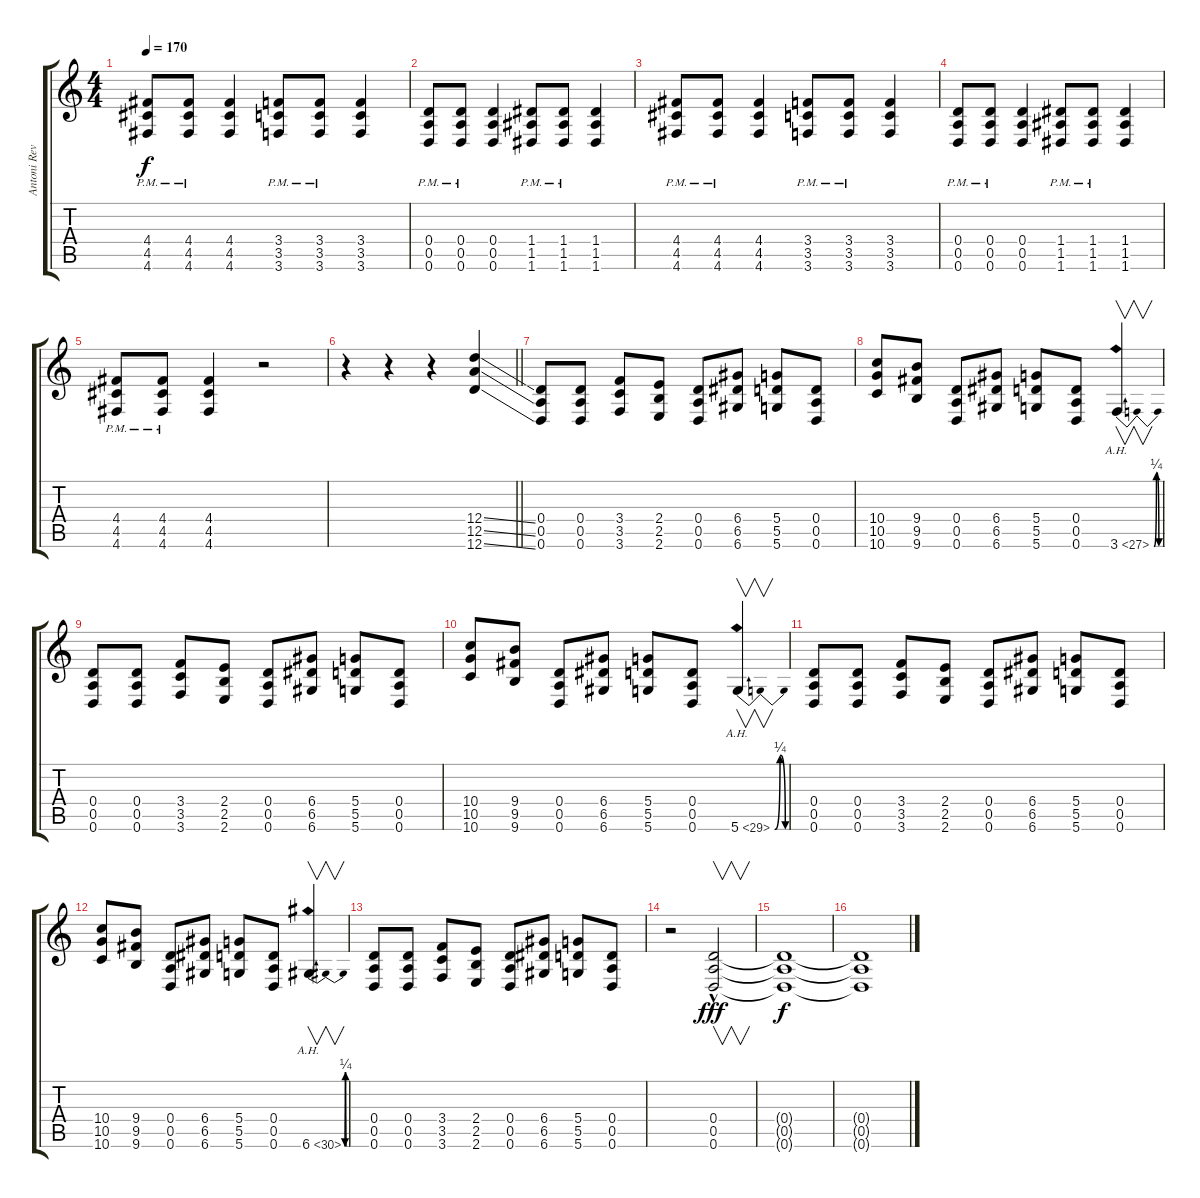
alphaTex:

\track ("Antoni Revenson" "Antoni Rev") {instrument distortionguitar}
\staff {score tabs}
\tuning (E4 B3 G3 D3 A2 D2) {hide}
\ts (4 4)
\tempo 170
\clef g2
\ks c
(4.4{pm} 4.5{pm} 4.6{pm}).8{dy f} (4.4{pm} 4.5{pm} 4.6{pm}).8 (4.4 4.5 4.6).4 (3.4{pm} 3.5{pm} 3.6{pm}).8 (3.4{pm} 3.5{pm} 3.6{pm}).8 (3.4 3.5 3.6).4 |
(0.4{pm} 0.5{pm} 0.6{pm}).8 (0.4{pm} 0.5{pm} 0.6{pm}).8 (0.4 0.5 0.6).4 (1.4{pm} 1.5{pm} 1.6{pm}).8 (1.4{pm} 1.5{pm} 1.6{pm}).8 (1.4 1.5 1.6).4 |
(4.4{pm} 4.5{pm} 4.6{pm}).8 (4.4{pm} 4.5{pm} 4.6{pm}).8 (4.4 4.5 4.6).4 (3.4{pm} 3.5{pm} 3.6{pm}).8 (3.4{pm} 3.5{pm} 3.6{pm}).8 (3.4 3.5 3.6).4 |
(0.4{pm} 0.5{pm} 0.6{pm}).8 (0.4{pm} 0.5{pm} 0.6{pm}).8 (0.4 0.5 0.6).4 (1.4{pm} 1.5{pm} 1.6{pm}).8 (1.4{pm} 1.5{pm} 1.6{pm}).8 (1.4 1.5 1.6).4 |
(4.4{pm} 4.5{pm} 4.6{pm}).8 (4.4{pm} 4.5{pm} 4.6{pm}).8 (4.4 4.5 4.6).4 r.2 |
\barLineRight lightlight
r.4 r.4 r.4 (12.4{ss} 12.5{ss} 12.6{ss}).4 |
(0.4 0.5 0.6).8 (0.4 0.5 0.6).8 (3.4 3.5 3.6).8 (2.4 2.5 2.6).8 (0.4 0.5 0.6).8 (6.4 6.5 6.6).8 (5.4 5.5 5.6).8 (0.4 0.5 0.6).8 |
(10.4 10.5 10.6).8 (9.4 9.5 9.6).8 (0.4 0.5 0.6).8 (6.4 6.5 6.6).8 (5.4 5.5 5.6).8 (0.4 0.5 0.6).8 3.6{be (bendrelease 0 0 15 1 15 1 60 0) ah 24}.4{v} |
(0.4 0.5 0.6).8 (0.4 0.5 0.6).8 (3.4 3.5 3.6).8 (2.4 2.5 2.6).8 (0.4 0.5 0.6).8 (6.4 6.5 6.6).8 (5.4 5.5 5.6).8 (0.4 0.5 0.6).8 |
(10.4 10.5 10.6).8 (9.4 9.5 9.6).8 (0.4 0.5 0.6).8 (6.4 6.5 6.6).8 (5.4 5.5 5.6).8 (0.4 0.5 0.6).8 5.6{be (bendrelease 0 0 15 1 15 1 60 0) ah 24}.4{v} |
(0.4 0.5 0.6).8 (0.4 0.5 0.6).8 (3.4 3.5 3.6).8 (2.4 2.5 2.6).8 (0.4 0.5 0.6).8 (6.4 6.5 6.6).8 (5.4 5.5 5.6).8 (0.4 0.5 0.6).8 |
(10.4 10.5 10.6).8 (9.4 9.5 9.6).8 (0.4 0.5 0.6).8 (6.4 6.5 6.6).8 (5.4 5.5 5.6).8 (0.4 0.5 0.6).8 6.6{be (bendrelease 0 0 15 1 15 1 60 0) ah 24}.4{v} |
(0.4 0.5 0.6).8 (0.4 0.5 0.6).8 (3.4 3.5 3.6).8 (2.4 2.5 2.6).8 (0.4 0.5 0.6).8 (6.4 6.5 6.6).8 (5.4 5.5 5.6).8 (0.4 0.5 0.6).8 |
r.2 (0.4{hac} 0.5{hac} 0.6{hac}).2{v dy fff} |
(0.4{t} 0.5{t} 0.6{t}).1{dy f} |
(0.4{t} 0.5{t} 0.6{t}).1
